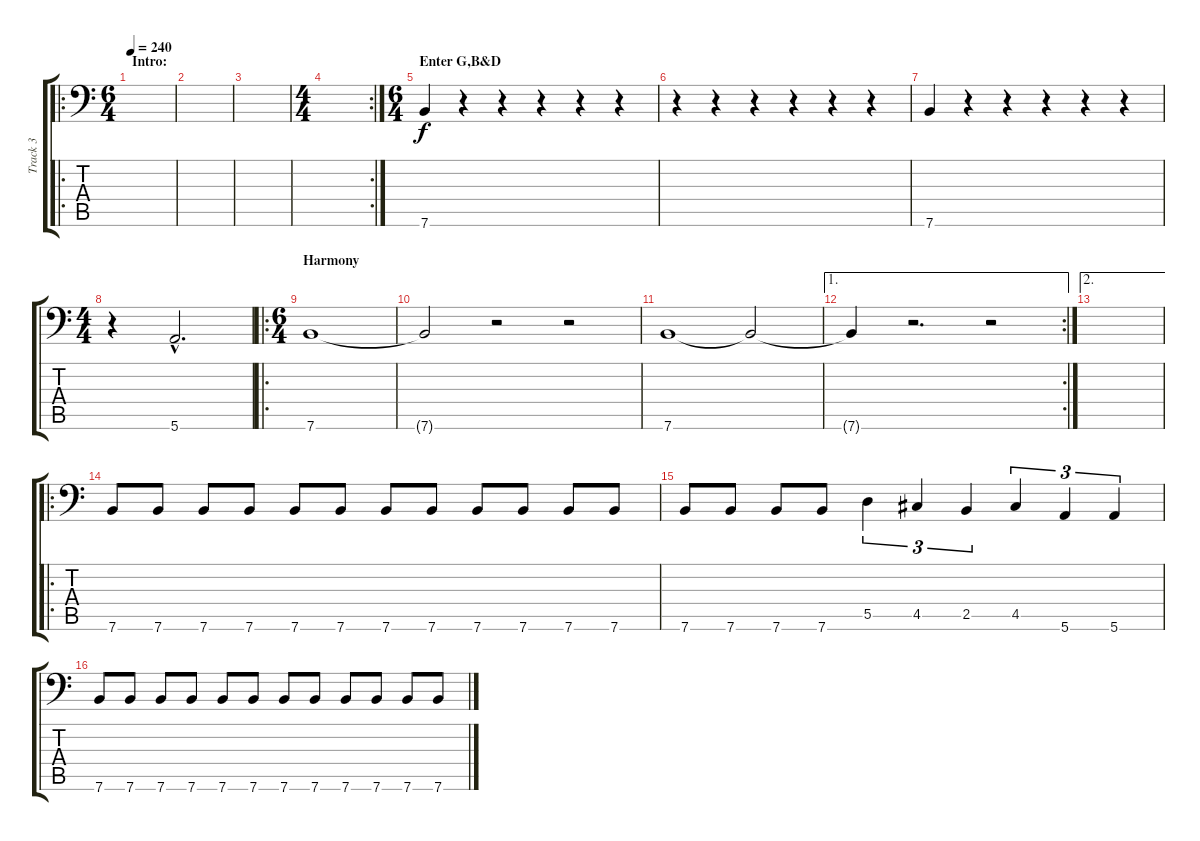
\track ("Track 3" "Track 3") {instrument electricbassfinger}
\staff {score tabs}
\tuning (E3 B2 G2 D2 A1 E1) {hide}
\ro
\ts (6 4)
\section ("" "Intro:")
\tempo 240
\clef f4
\ks c
|
|
|
\rc 2
\ts (4 4)
|
\ts (6 4)
\section ("" "Enter G,B&D")
7.6.4 r.4 r.4 r.4 r.4 r.4 |
r.4 r.4 r.4 r.4 r.4 r.4 |
7.6.4 r.4 r.4 r.4 r.4 r.4 |
\ts (4 4)
r.4 5.6{hac}.2{d} |
\ro
\ts (6 4)
\section ("" "Harmony")
7.6.1 |
7.6{t}.2 r.2 r.2 |
7.6.1 7.6{t}.2 |
\ae 1
\rc 2
7.6{t}.4 r.2{d} r.2 |
\ae 2
|
\ro
7.6.8 7.6.8 7.6.8 7.6.8 7.6.8 7.6.8 7.6.8 7.6.8 7.6.8 7.6.8 7.6.8 7.6.8 |
7.6.8 7.6.8 7.6.8 7.6.8 5.5.4{tu (3 2)} 4.5.4{tu (3 2)} 2.5.4{tu (3 2)} 4.5.4{tu (3 2)} 5.6.4{tu (3 2)} 5.6.4{tu (3 2)} |
7.6.8 7.6.8 7.6.8 7.6.8 7.6.8 7.6.8 7.6.8 7.6.8 7.6.8 7.6.8 7.6.8 7.6.8
